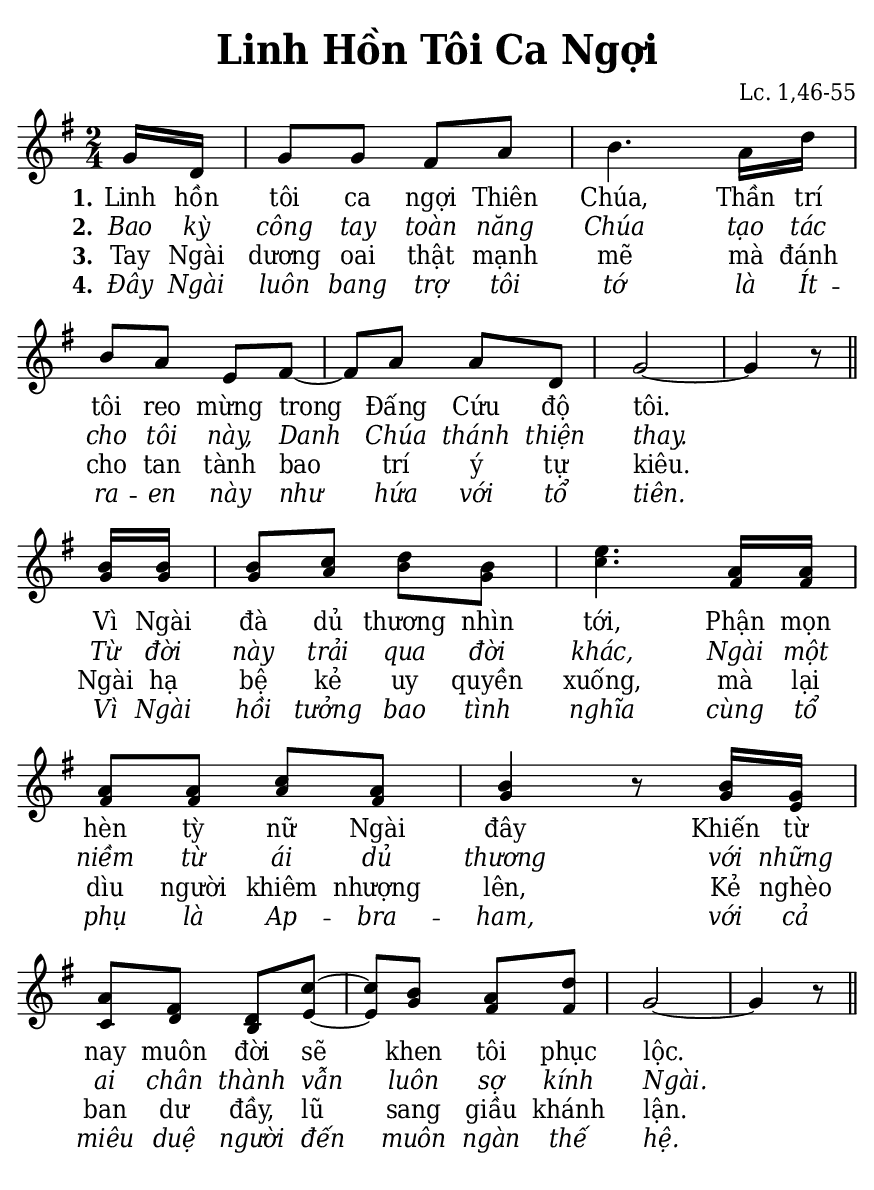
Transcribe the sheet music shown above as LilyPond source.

% Cài đặt chung\
\version "2.22.1"
\include "english.ly"

\header {
  title = \markup { \fontsize #1 "Linh Hồn Tôi Ca Ngợi" }
  composer = "Lc. 1,46-55"
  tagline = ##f
}

% Nhạc phiên khúc
nhacPhienKhucSop = \relative c'' {
  \partial 8 g16 d |
  g8 g fs a |
  b4. a16 d |
  b8 a e fs ~ |
  fs a a d, |
  g2 ~ |
  g4 r8 \bar "||" \break
  b16 b |
  b8 c d b |
  e4. a,16 a |
  a8 a c a |
  b4 r8 b16 g |
  a8 fs d c' ~ |
  c b a d |
  g,2 ~ |
  g4 r8 \bar "||"
}

nhacPhienKhucAlto = \relative c'' {
  r8 |
  R2*5
  r4.
  g16 g |
  g8 a b g |
  c4. fs,16 fs |
  fs8 fs a fs |
  g4 r8 g16 e |
  c8 d b e ~ |
  e g fs fs |
  g2 ~ |
  g4 r8
}

% Lời phiên khúc
loiPhienKhucSop = \lyrics {
  <<
    {
      \set stanza = "1."
      Linh hồn tôi ca ngợi Thiên Chúa,
      Thần trí tôi reo mừng trong Đấng Cứu độ tôi.
      Vì Ngài đà dủ thương nhìn tới,
      Phận mọn hèn tỳ nữ Ngài đây
      Khiến từ nay muôn đời sẽ khen tôi phục lộc.
    }
    \new Lyrics {
	    \set associatedVoice = "beSop"
	    \set stanza = "2."
      \override Lyrics.LyricText.font-shape = #'italic
	    Bao kỳ công tay toàn năng Chúa
	    tạo tác cho tôi này,
	    Danh Chúa thánh thiện thay.
	    Từ đời này trải qua đời khác,
	    Ngài một niềm từ ái dủ thương
	    với những ai chân thành
	    vẫn luôn sợ kính Ngài.
    }
    \new Lyrics {
	    \set associatedVoice = "beSop"
	    \set stanza = "3."
	    Tay Ngài dương oai thật mạnh mẽ
	    mà đánh cho tan tành bao trí ý tự kiêu.
	    Ngài hạ bệ kẻ uy quyền xuống,
	    mà lại dìu người khiêm nhượng lên,
	    Kẻ nghèo ban dư đầy,
	    lũ sang giầu khánh lận.
    }
    \new Lyrics {
	    \set associatedVoice = "beSop"
	    \set stanza = "4."
      \override Lyrics.LyricText.font-shape = #'italic
	    Đây Ngài luôn bang trợ tôi tớ là Ít -- ra -- en này
	    như hứa với tổ tiên.
	    Vì Ngài hồi tưởng bao tình nghĩa
	    cùng tổ phụ là Ap -- bra -- ham,
	    với cả miêu duệ người đến muôn ngàn thế hệ.
    }
  >>  
}

% Dàn trang
\paper {
  #(set-paper-size "a5")
  top-margin = 3\mm
  bottom-margin = 3\mm
  left-margin = 3\mm
  right-margin = 3\mm
  indent = #0
  #(define fonts
	 (make-pango-font-tree "Deja Vu Serif Condensed"
	 		       "Deja Vu Serif Condensed"
			       "Deja Vu Serif Condensed"
			       (/ 20 20)))
  print-page-number = ##f
  system-system-spacing = #'((basic-distance . 0.1) (padding . 2.5))
  page-count = 1
}

TongNhip = {
  \key g \major \time 2/4
  \set Timing.beamExceptions = #'()
  \set Timing.baseMoment = #(ly:make-moment 1/4)
}

% Đổi kích thước nốt cho bè phụ
notBePhu =
#(define-music-function (font-size music) (number? ly:music?)
   (for-some-music
     (lambda (m)
       (if (music-is-of-type? m 'rhythmic-event)
           (begin
             (set! (ly:music-property m 'tweaks)
                   (cons `(font-size . ,font-size)
                         (ly:music-property m 'tweaks)))
             #t)
           #f))
     music)
   music)

\score {
  \new ChoirStaff <<
    \new Staff \with {
        \consists "Merge_rests_engraver"
        printPartCombineTexts = ##f
      }
      <<
      \new Voice \TongNhip \partCombine 
        \nhacPhienKhucSop
        \notBePhu -1 { \nhacPhienKhucAlto }
      \new NullVoice = beSop \nhacPhienKhucSop
      \new Lyrics \lyricsto beSop \loiPhienKhucSop
      >>
  >>
  \layout {
    \override Lyrics.LyricSpace.minimum-distance = #1.5
    \override Score.BarNumber.break-visibility = ##(#f #f #f)
    \override Score.SpacingSpanner.uniform-stretching = ##t
  } 
}
